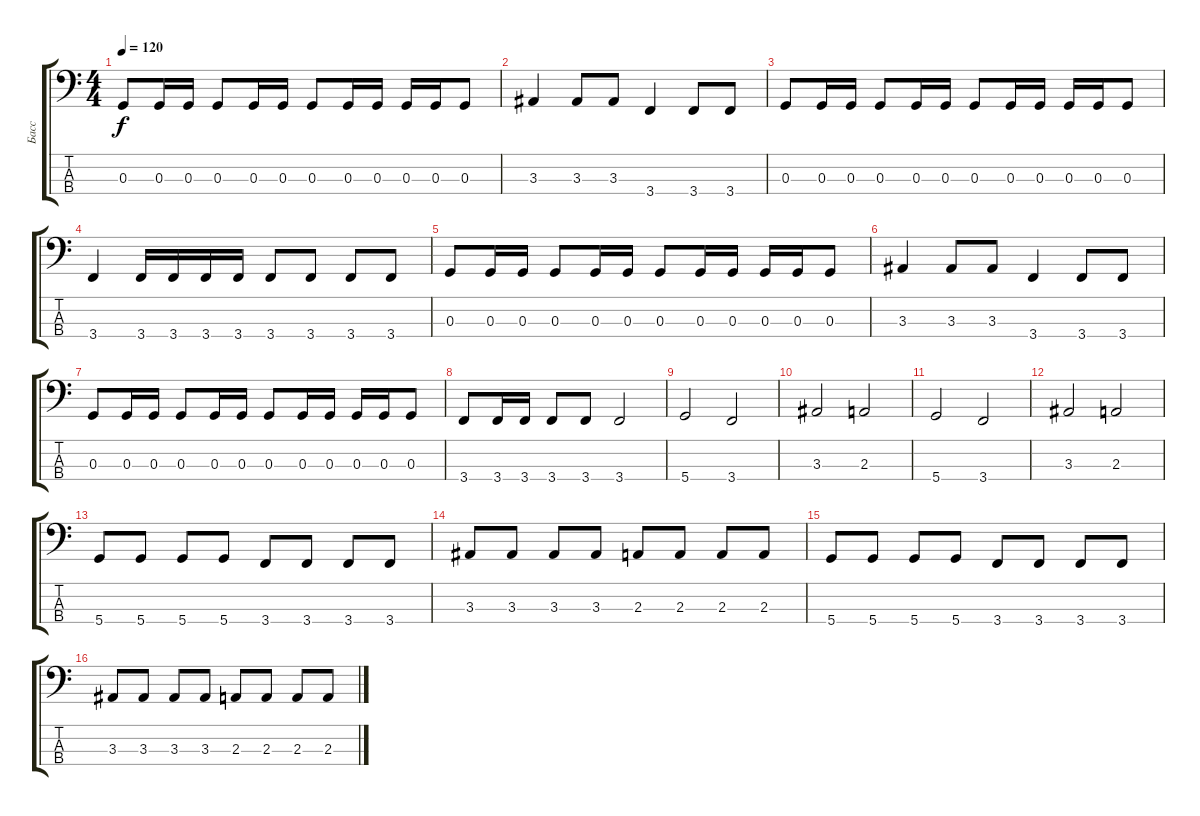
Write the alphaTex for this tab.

\track ("Басс" "Басс") {instrument electricbassfinger}
\staff {score tabs}
\tuning (F2 C2 G1 D1) {hide}
\ts (4 4)
\tempo 120
\clef f4
\ks c
0.3.8{dy f} 0.3.16 0.3.16 0.3.8 0.3.16 0.3.16 0.3.8 0.3.16 0.3.16 0.3.16 0.3.16 0.3.8 |
3.3.4 3.3.8 3.3.8 3.4.4 3.4.8 3.4.8 |
0.3.8 0.3.16 0.3.16 0.3.8 0.3.16 0.3.16 0.3.8 0.3.16 0.3.16 0.3.16 0.3.16 0.3.8 |
3.4.4 3.4.16 3.4.16 3.4.16 3.4.16 3.4.8 3.4.8 3.4.8 3.4.8 |
0.3.8 0.3.16 0.3.16 0.3.8 0.3.16 0.3.16 0.3.8 0.3.16 0.3.16 0.3.16 0.3.16 0.3.8 |
3.3.4 3.3.8 3.3.8 3.4.4 3.4.8 3.4.8 |
0.3.8 0.3.16 0.3.16 0.3.8 0.3.16 0.3.16 0.3.8 0.3.16 0.3.16 0.3.16 0.3.16 0.3.8 |
3.4.8 3.4.16 3.4.16 3.4.8 3.4.8 3.4.2 |
5.4.2 3.4.2 |
3.3.2 2.3.2 |
5.4.2 3.4.2 |
3.3.2 2.3.2 |
5.4.8 5.4.8 5.4.8 5.4.8 3.4.8 3.4.8 3.4.8 3.4.8 |
3.3.8 3.3.8 3.3.8 3.3.8 2.3.8 2.3.8 2.3.8 2.3.8 |
5.4.8 5.4.8 5.4.8 5.4.8 3.4.8 3.4.8 3.4.8 3.4.8 |
3.3.8 3.3.8 3.3.8 3.3.8 2.3.8 2.3.8 2.3.8 2.3.8
